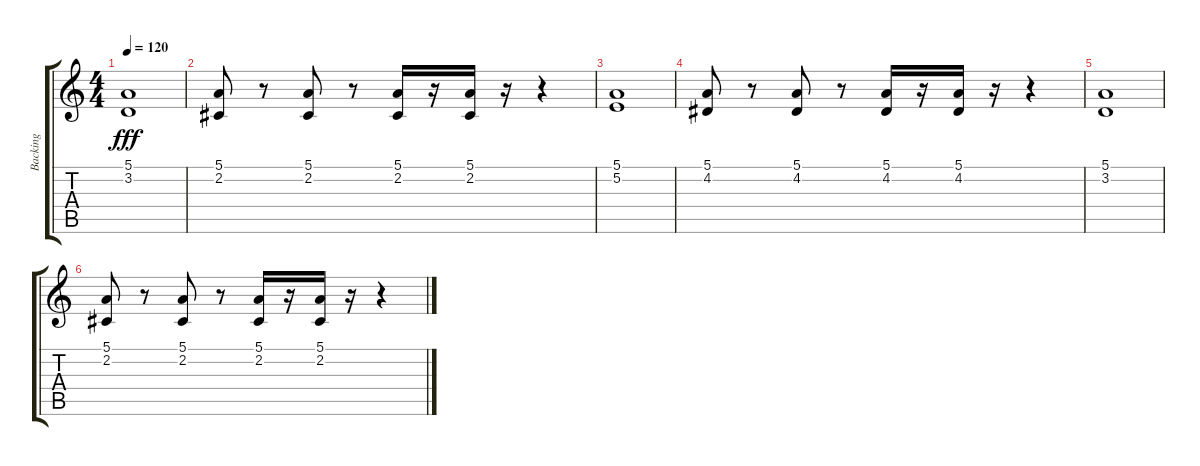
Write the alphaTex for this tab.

\track ("Backing" "Backing") {instrument choiraahs}
\staff {score tabs}
\tuning (E4 B3 G3 D3 A2 E2) {hide}
\ts (4 4)
\tempo 120
\clef g2
\ks c
(5.1 3.2).1{dy fff volume 7} |
(5.1 2.2).8 r.8 (5.1 2.2).8 r.8 (5.1 2.2).16 r.16 (5.1 2.2).16 r.16 r.4 |
(5.1 5.2).1{volume 5} |
(5.1 4.2).8 r.8 (5.1 4.2).8 r.8 (5.1 4.2).16 r.16 (5.1 4.2).16 r.16 r.4 |
(5.1 3.2).1{volume 3} |
(5.1 2.2).8{volume 2} r.8 (5.1 2.2).8 r.8 (5.1 2.2).16 r.16 (5.1 2.2).16 r.16 r.4
